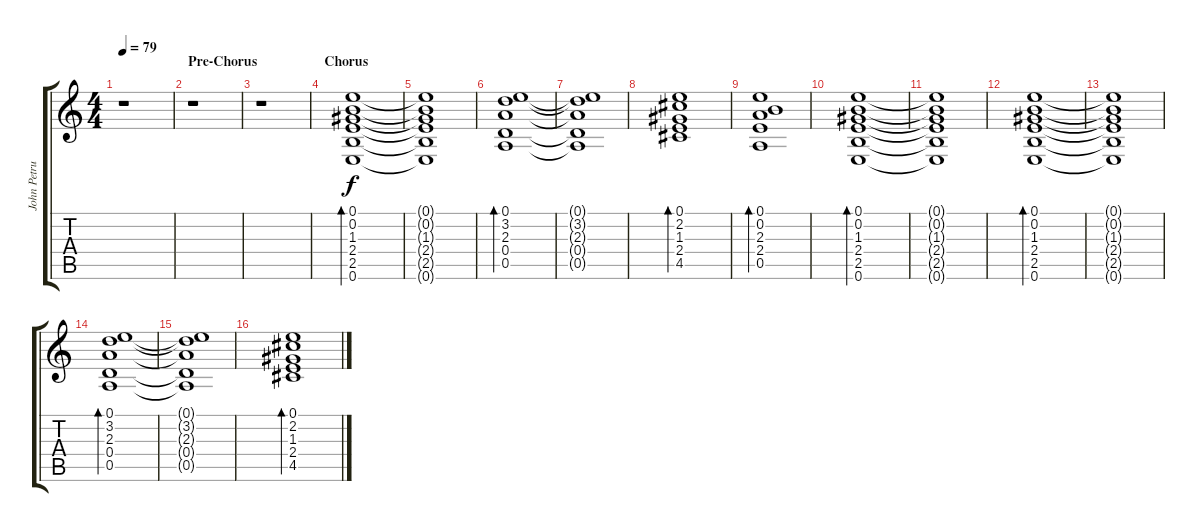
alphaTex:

\track ("John Petrucci" "John Petru") {instrument acousticguitarsteel}
\staff {score tabs}
\tuning (E4 B3 G3 D3 A2 E2) {hide}
\ts (4 4)
\tempo 79
\clef g2
\ks c
r.1{dy f} |
\section ("" "Pre-Chorus")
r.1 |
r.1 |
\section ("" "Chorus")
(0.1 0.2 1.3 2.4 2.5 0.6).1{bd 120 volume 10 balance 8} |
(0.1{t} 0.2{t} 1.3{t} 2.4{t} 2.5{t} 0.6{t}).1 |
(0.1 3.2 2.3 0.4 0.5).1{bd 120} |
(0.1{t} 3.2{t} 2.3{t} 0.4{t} 0.5{t}).1 |
(0.1 2.2 1.3 2.4 4.5).1{bd 120} |
(0.1 0.2 2.3 2.4 0.5).1{bd 120} |
(0.1 0.2 1.3 2.4 2.5 0.6).1{bd 120 volume 10 balance 8} |
(0.1{t} 0.2{t} 1.3{t} 2.4{t} 2.5{t} 0.6{t}).1 |
(0.1 0.2 1.3 2.4 2.5 0.6).1{bd 120 volume 10 balance 8} |
(0.1{t} 0.2{t} 1.3{t} 2.4{t} 2.5{t} 0.6{t}).1 |
(0.1 3.2 2.3 0.4 0.5).1{bd 120} |
(0.1{t} 3.2{t} 2.3{t} 0.4{t} 0.5{t}).1 |
(0.1 2.2 1.3 2.4 4.5).1{bd 120}
